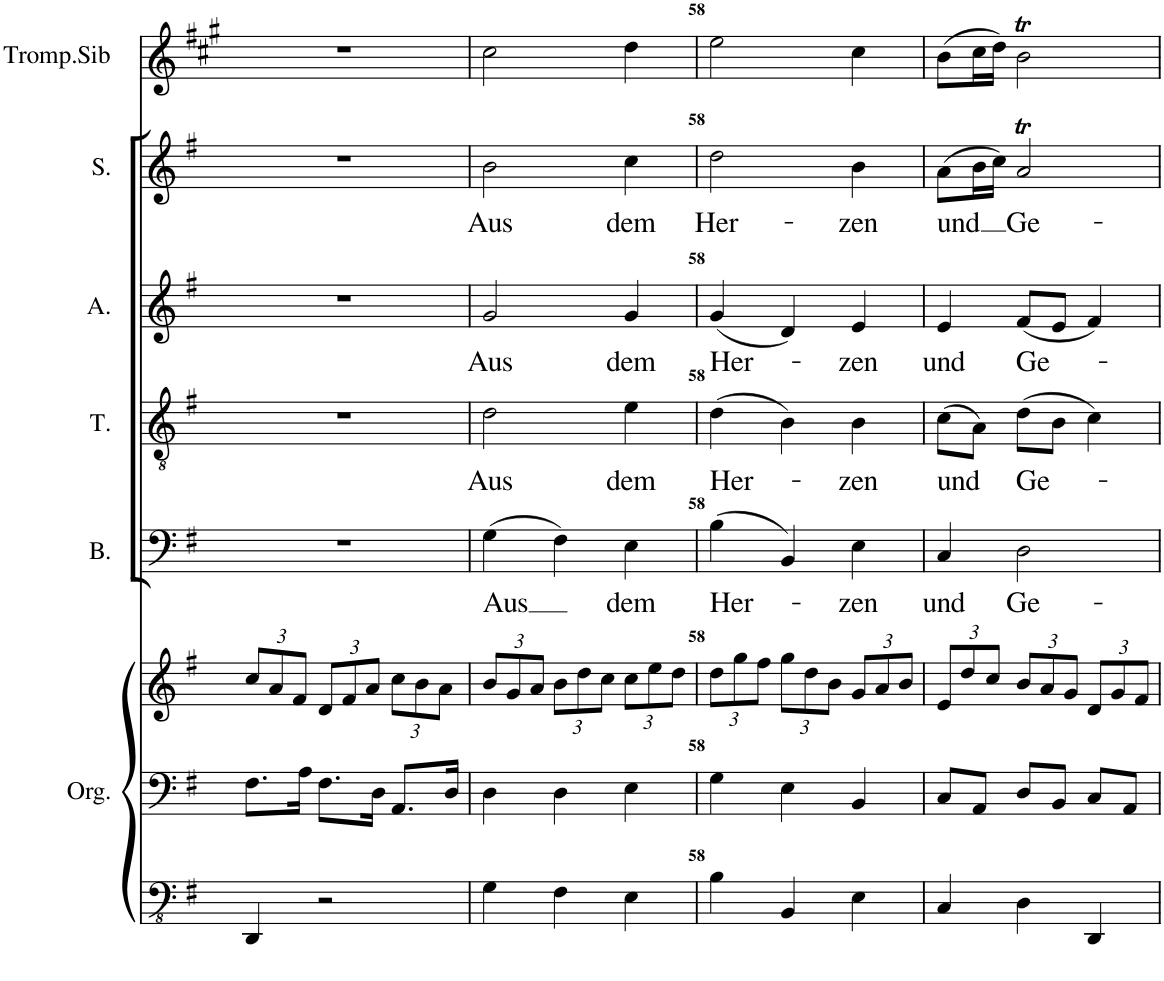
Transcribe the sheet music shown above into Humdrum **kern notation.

**kern	**kern	**kern	**kern	**text	**kern	**text	**kern	**text	**kern	**text	**kern
*part6	*part6	*part6	*part5	*part5	*part4	*part4	*part3	*part3	*part2	*part2	*part1
*staff8	*staff7	*staff6	*staff5	*staff5	*staff4	*staff4	*staff3	*staff3	*staff2	*staff2	*staff1
*I"Orgue à tuyaux	*	*	*I"Bass	*	*I"Ténor	*	*I"Alto	*	*I"Soprano	*	*I"Trompette Sib
*I'Org.	*	*	*I'B.	*	*I'T.	*	*I'A.	*	*I'S.	*	*I'Tromp.Sib
!!LO:PB:g=z
*clefFv4	*clefF4	*clefG2	*clefF4	*	*clefGv2	*	*clefG2	*	*clefG2	*	*clefG2
*	*	*	*	*	*	*	*	*	*	*	*Trd1c2
*k[f#]	*k[f#]	*k[f#]	*k[f#]	*	*k[f#]	*	*k[f#]	*	*k[f#]	*	*k[f#c#g#]
*M3/4	*M3/4	*M3/4	*M3/4	*	*M3/4	*	*M3/4	*	*M3/4	*	*M3/4
*	*	*Xbrackettup	*	*	*	*	*	*	*	*	*
=56	=56	=56	=56	=56	=56	=56	=56	=56	=56	=56	=56
4DDD/	8.F#\L	12cc/L	2.r	.	2.r	.	2.r	.	2.r	.	2.r
.	.	12a/	.	.	.	.	.	.	.	.	.
.	.	12f#/J	.	.	.	.	.	.	.	.	.
.	16A\Jk	.	.	.	.	.	.	.	.	.	.
2r	8.F#\L	12d/L	.	.	.	.	.	.	.	.	.
.	.	12f#/	.	.	.	.	.	.	.	.	.
.	.	12a/J	.	.	.	.	.	.	.	.	.
.	16D\Jk	.	.	.	.	.	.	.	.	.	.
.	8.AA/L	12cc\L	.	.	.	.	.	.	.	.	.
.	.	12b\	.	.	.	.	.	.	.	.	.
.	.	12a\J	.	.	.	.	.	.	.	.	.
.	16D/Jk	.	.	.	.	.	.	.	.	.	.
=57	=57	=57	=57	=57	=57	=57	=57	=57	=57	=57	=57
!	!	!	!	!LO:LY:b	!	!LO:LY:b	!	!LO:LY:b	!	!LO:LY:b	!
4GG\	4D\	12b/L	(4G\	Aus	2d\	Aus	2g/	Aus	2b\	Aus	2cc#\
.	.	12g/	.	.	.	.	.	.	.	.	.
.	.	12a/J	.	.	.	.	.	.	.	.	.
4FF#\	4D\	12b\L	4F#\)	.	.	.	.	.	.	.	.
.	.	12dd\	.	.	.	.	.	.	.	.	.
.	.	12cc\J	.	.	.	.	.	.	.	.	.
!	!	!	!	!LO:LY:b	!	!LO:LY:b	!	!LO:LY:b	!	!LO:LY:b	!
4EE\	4E\	12cc\L	4E\	dem	4e\	dem	4g/	dem	4cc\	dem	4dd\
.	.	12ee\	.	.	.	.	.	.	.	.	.
.	.	12dd\J	.	.	.	.	.	.	.	.	.
=58	=58	=58	=58	=58	=58	=58	=58	=58	=58	=58	=58
!	!	!	!	!LO:LY:b	!	!LO:LY:b	!	!LO:LY:b	!	!LO:LY:b	!
4BB\	4G\	12dd\L	(4B\	Her-	(4d\	Her-	(4g/	Her-	2dd\	Her-	2ee\
.	.	12gg\	.	.	.	.	.	.	.	.	.
.	.	12ff#\J	.	.	.	.	.	.	.	.	.
4BBB/	4E\	12gg\L	4BB/)	.	4B\)	.	4d/)	.	.	.	.
.	.	12dd\	.	.	.	.	.	.	.	.	.
.	.	12b\J	.	.	.	.	.	.	.	.	.
!	!	!	!	!LO:LY:b	!	!LO:LY:b	!	!LO:LY:b	!	!LO:LY:b	!
4EE\	4BB/	12g/L	4E\	-zen	4B\	-zen	4e/	-zen	4b\	-zen	4cc#\
.	.	12a/	.	.	.	.	.	.	.	.	.
.	.	12b/J	.	.	.	.	.	.	.	.	.
=59	=59	=59	=59	=59	=59	=59	=59	=59	=59	=59	=59
!	!	!	!	!LO:LY:b	!	!LO:LY:b	!	!LO:LY:b	!	!LO:LY:b	!
4CC/	8C/L	12e/L	4C/	und	(8c\L	und	4e/	und	(8a\L	und	(8b\L
.	.	12dd/	.	.	.	.	.	.	.	.	.
.	8AA/J	.	.	.	8A\J)	.	.	.	16b\L	.	16cc#\L
.	.	12cc/J	.	.	.	.	.	.	.	.	.
.	.	.	.	.	.	.	.	.	16cc\JJ)	.	16dd\JJ)
!	!	!	!	!LO:LY:b	!	!LO:LY:b	!	!LO:LY:b	!	!LO:LY:b	!
4DD\	8D/L	12b/L	2D\	Ge-	(8d\L	Ge-	(8f#/L	Ge-	2aT/	Ge-	2bT\
.	.	12a/	.	.	.	.	.	.	.	.	.
.	8BB/J	.	.	.	8B\J	.	8e/J	.	.	.	.
.	.	12g/J	.	.	.	.	.	.	.	.	.
4DDD/	8C/L	12d/L	.	.	4c\)	.	4f#/)	.	.	.	.
.	.	12g/	.	.	.	.	.	.	.	.	.
.	8AA/J	.	.	.	.	.	.	.	.	.	.
.	.	12f#/J	.	.	.	.	.	.	.	.	.
=	=	=	=	=	=	=	=	=	=	=	=
*-	*-	*-	*-	*-	*-	*-	*-	*-	*-	*-	*-
